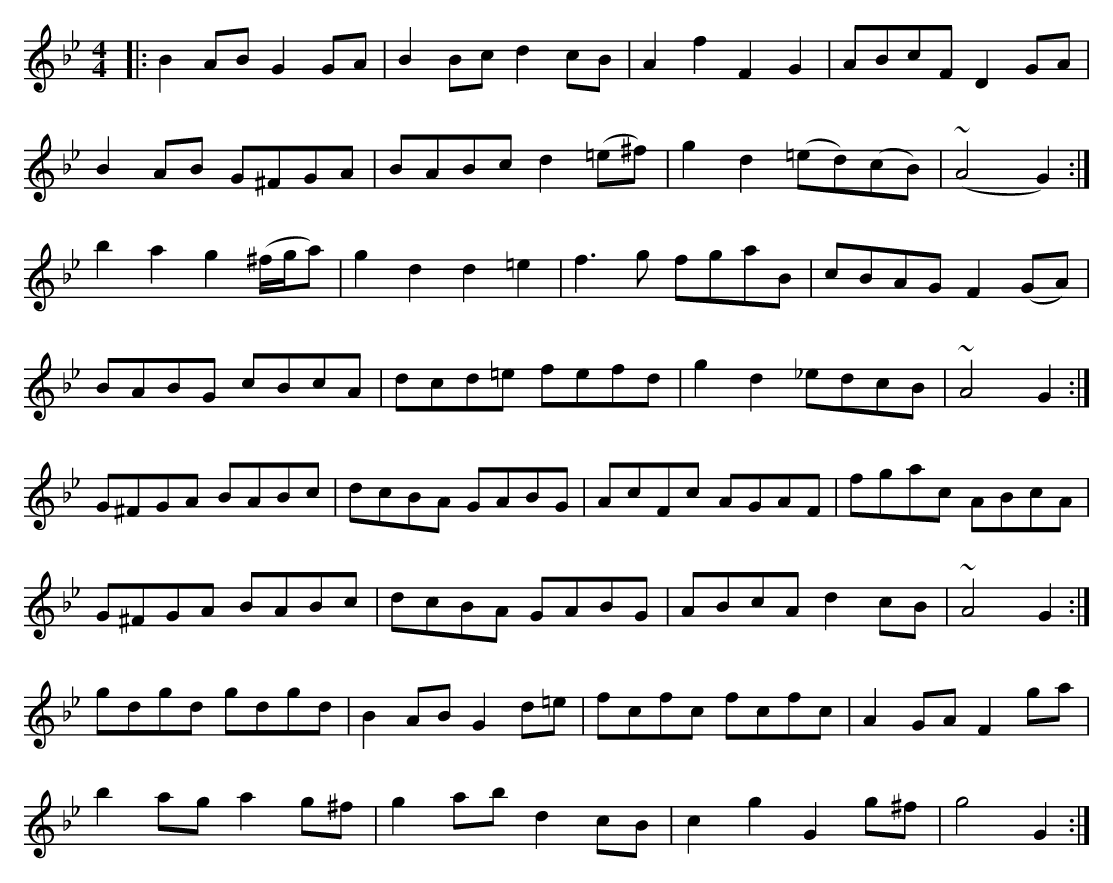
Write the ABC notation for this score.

X:1
M:4/4
K:Gmin
|:B2 AB G2 GA|B2 Bc d2 cB|A2 f2 F2 G2|ABcF D2 GA|
B2 AB G^FGA|BABc d2 (=e^f)|g2 d2 (=ed)(cB)|~(A4 G2):|
b2 a2 g2 (^f/g/a)|g2 d2 d2 =e2|f3g fgaB|cBAG F2 (GA)|
BABG cBcA|dcd=e fefd|g2 d2 _edcB|~A4 G2:|
G^FGA BABc|dcBA GABG|AcFc AGAF|fgac ABcA|
G^FGA BABc|dcBA GABG|ABcA d2 cB|~A4 G2:|
gdgd gdgd|B2 AB G2 d=e|fcfc fcfc|A2 GA F2 ga|
b2 ag a2 g^f|g2 ab d2 cB|c2 g2 G2 g^f|g4 G2:|
